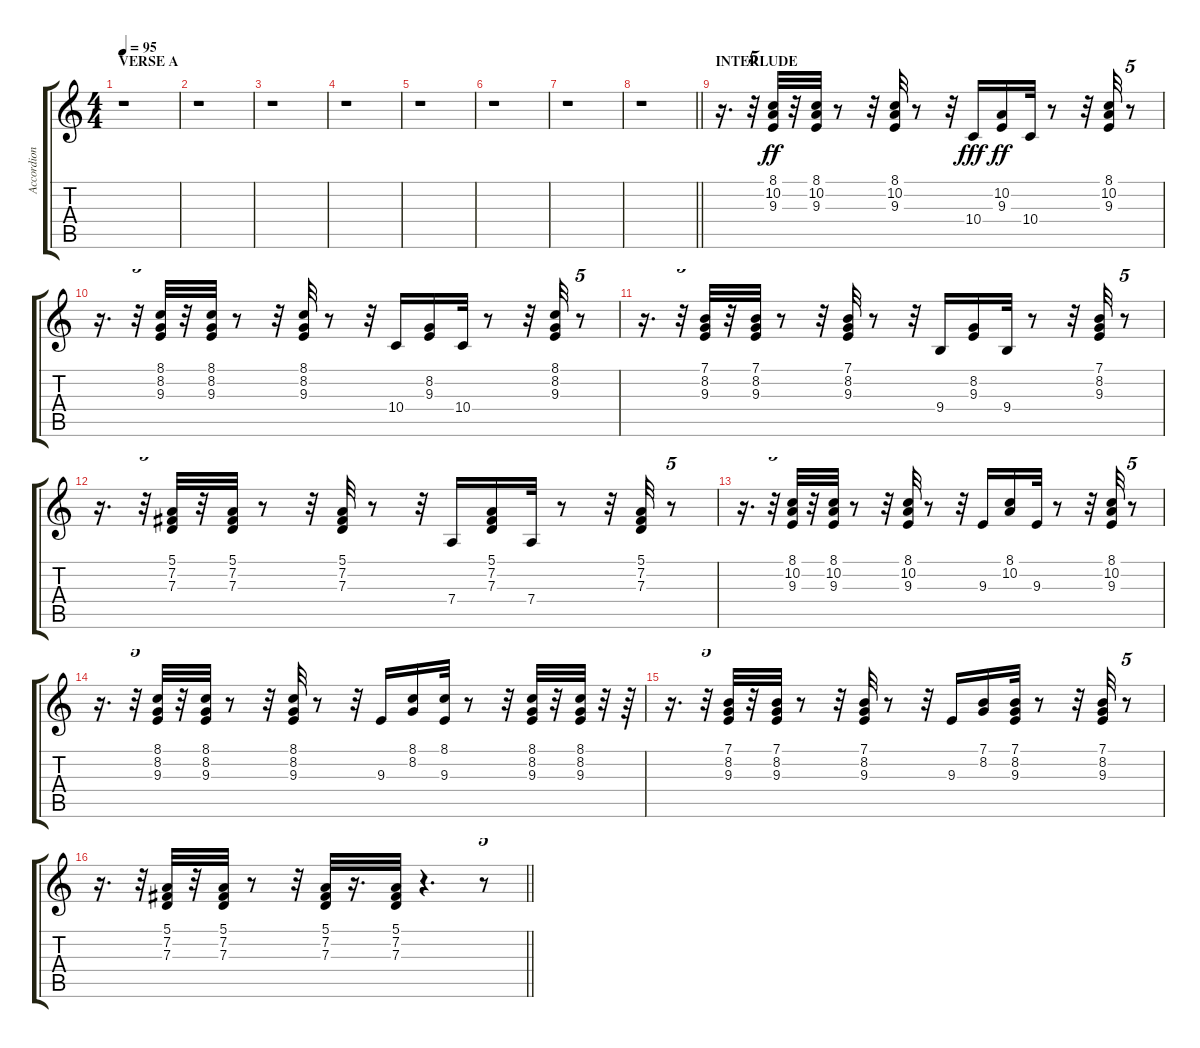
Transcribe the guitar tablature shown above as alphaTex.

\track ("Accordion" "Accordion") {instrument accordion}
\staff {score tabs}
\tuning (E4 B3 G3 D3 A2 E2) {hide}
\ts (4 4)
\section ("" "VERSE A")
\tempo 95
\clef g2
\ks c
r.1{dy ff} |
r.1 |
r.1 |
r.1 |
r.1 |
r.1 |
r.1 |
\barLineRight lightlight
r.1 |
\section ("" "INTERLUDE")
r.16{d} r.32{tu (5 4)} (8.1 10.2 9.3).32 r.32 (8.1 10.2 9.3).32 r.8 r.32 (8.1 10.2 9.3).32 r.8 r.32 10.4.16{dy fff} (10.2 9.3).16{dy ff} 10.4.32 r.8 r.32 (8.1 10.2 9.3).32 r.8{tu (5 4)} |
r.16{d} r.32{tu (5 4)} (8.1 8.2 9.3).32 r.32 (8.1 8.2 9.3).32 r.8 r.32 (8.1 8.2 9.3).32 r.8 r.32 10.4.16 (8.2 9.3).16 10.4.32 r.8 r.32 (8.1 8.2 9.3).32 r.8{tu (5 4)} |
r.16{d} r.32{tu (5 4)} (7.1 8.2 9.3).32 r.32 (7.1 8.2 9.3).32 r.8 r.32 (7.1 8.2 9.3).32 r.8 r.32 9.4.16 (8.2 9.3).16 9.4.32 r.8 r.32 (7.1 8.2 9.3).32 r.8{tu (5 4)} |
r.16{d} r.32{tu (5 4)} (5.1 7.2 7.3).32 r.32 (5.1 7.2 7.3).32 r.8 r.32 (5.1 7.2 7.3).32 r.8 r.32 7.4.16 (5.1 7.2 7.3).16 7.4.32 r.8 r.32 (5.1 7.2 7.3).32 r.8{tu (5 4)} |
r.16{d} r.32{tu (5 4)} (8.1 10.2 9.3).32 r.32 (8.1 10.2 9.3).32 r.8 r.32 (8.1 10.2 9.3).32 r.8 r.32 9.3.16 (8.1 10.2).16 9.3.32 r.8 r.32 (8.1 10.2 9.3).32 r.8{tu (5 4)} |
r.16{d} r.32{tu (5 4)} (8.1 8.2 9.3).32 r.32 (8.1 8.2 9.3).32 r.8 r.32 (8.1 8.2 9.3).32 r.8 r.32 9.3.16 (8.1 8.2).16 (8.1 9.3).32 r.8 r.32 (8.1 8.2 9.3).32 r.32 (8.1 8.2 9.3).32 r.32 r.64 |
r.16{d} r.32{tu (5 4)} (7.1 8.2 9.3).32 r.32 (7.1 8.2 9.3).32 r.8 r.32 (7.1 8.2 9.3).32 r.8 r.32 9.3.16 (7.1 8.2).16 (7.1 8.2 9.3).32 r.8 r.32 (7.1 8.2 9.3).32 r.8{tu (5 4)} |
\barLineRight lightlight
r.16{d} r.32{tu (5 4)} (5.1 7.2 7.3).32 r.32 (5.1 7.2 7.3).32 r.8 r.32 (5.1 7.2 7.3).32 r.16{d} (5.1 7.2 7.3).32 r.4{d} r.8{tu (5 4)}
